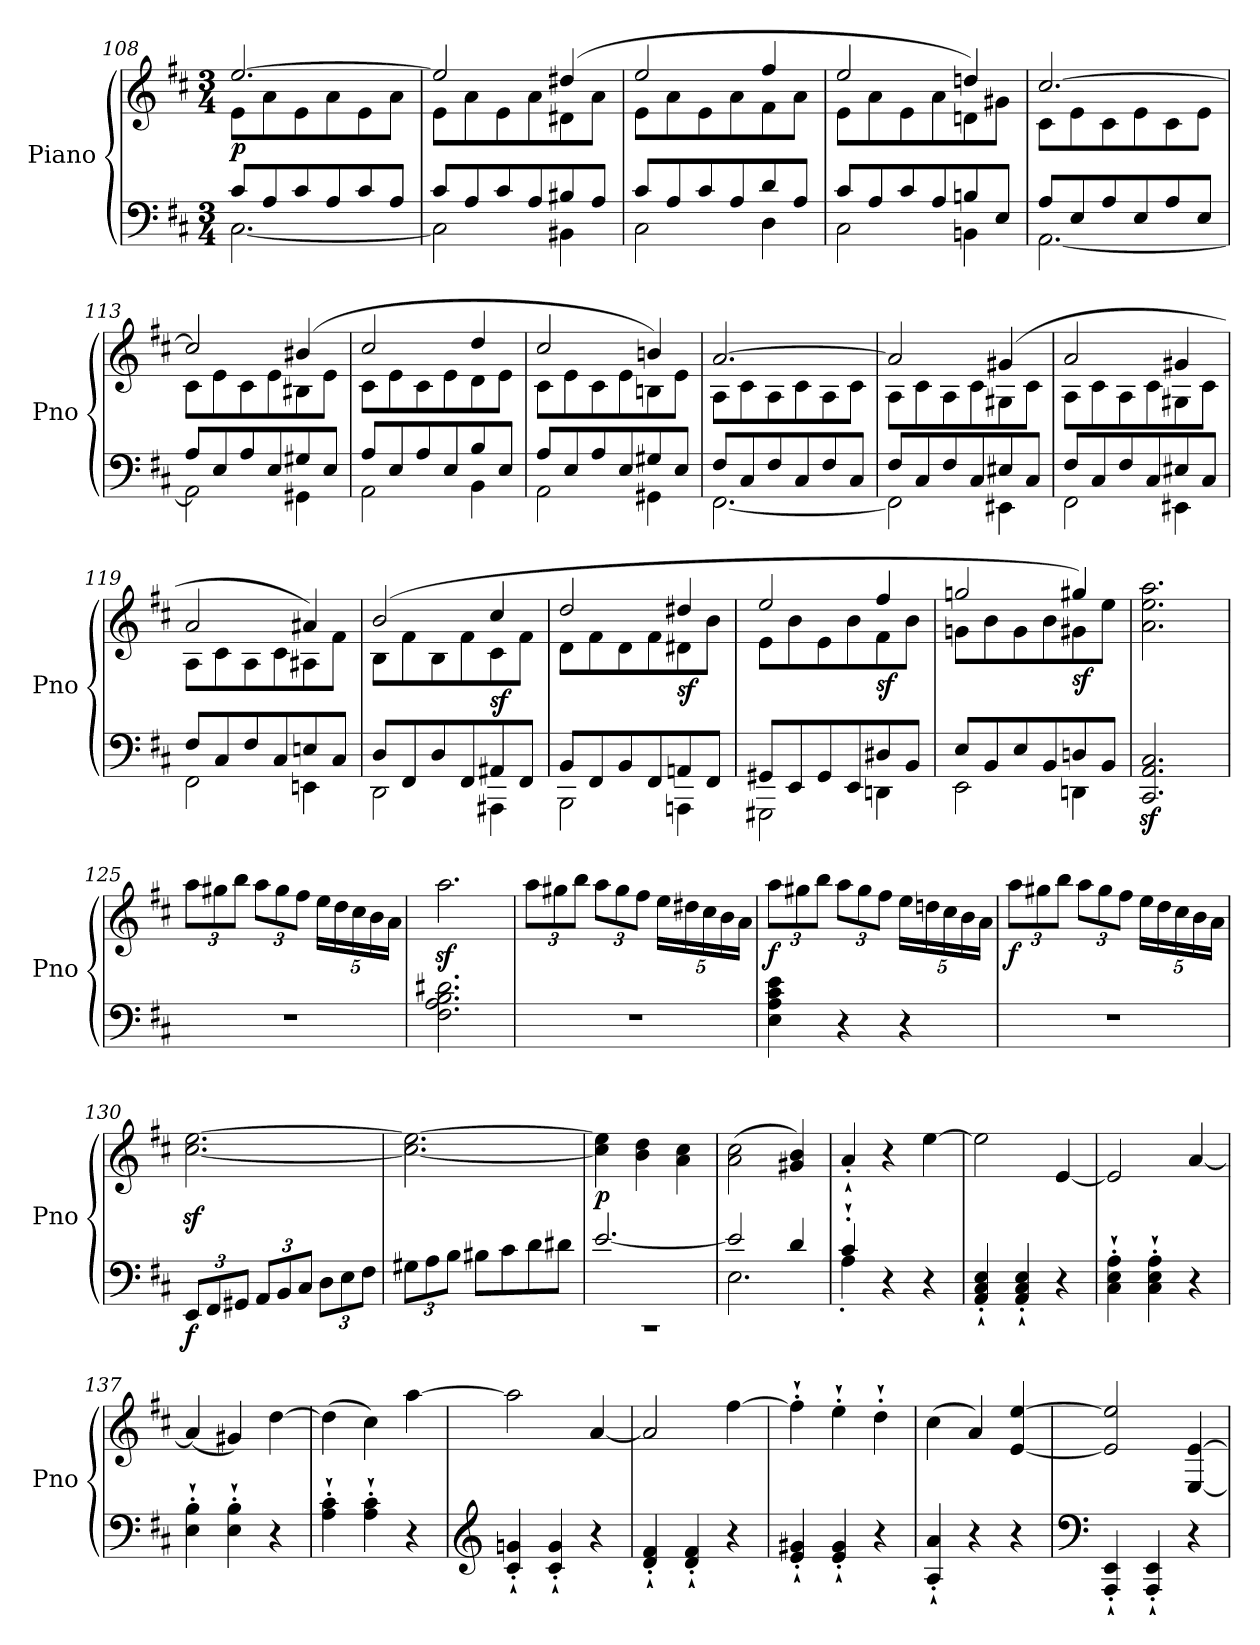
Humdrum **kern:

**kern	**kern	**dynam
*part1	*part1	*part1
*staff2	*staff1	*staff1/2
*I"Piano	*	*
*I'Pno	*	*
*clefF4	*clefG2	*
*k[f#c#]	*k[f#c#]	*
*M3/4	*M3/4	*
=108	=108	=108
*^	*^	*
!	!	!	!	!LO:DY:b
8c#/L	[2.C#\	[2.ee/	8e\L	p
8A/	.	.	8a\	.
8c#/	.	.	8e\	.
8A/	.	.	8a\	.
8c#/	.	.	8e\	.
8A/J	.	.	8a\J	.
=109	=109	=109	=109	=109
8c#/L	2C#\]	2ee/]	8e\L	.
8A/	.	.	8a\	.
8c#/	.	.	8e\	.
8A/	.	.	8a\	.
8B#X/	4BB#X\	(4dd#X/	8d#X\	.
8A/J	.	.	8a\J	.
=110	=110	=110	=110	=110
8c#/L	2C#\	2ee/	8e\L	.
8A/	.	.	8a\	.
8c#/	.	.	8e\	.
8A/	.	.	8a\	.
8d/	4D\	4ff#/	8f#\	.
8A/J	.	.	8a\J	.
!!LO:LB:g=z	!!
=111	=111	=111	=111	=111
8c#/L	2C#\	2ee/	8e\L	.
8A/	.	.	8a\	.
8c#/	.	.	8e\	.
8A/	.	.	8a\	.
8Bn/	4BBn\	4ddn/)	8dn\	.
8E/J	.	.	8g#X\J	.
=112	=112	=112	=112	=112
8A/L	[2.AA\	[2.cc#/	8c#\L	.
8E/	.	.	8e\	.
8A/	.	.	8c#\	.
8E/	.	.	8e\	.
8A/	.	.	8c#\	.
8E/J	.	.	8e\J	.
=113	=113	=113	=113	=113
8A/L	2AA\]	2cc#/]	8c#\L	.
8E/	.	.	8e\	.
8A/	.	.	8c#\	.
8E/	.	.	8e\	.
8G#X/	4GG#X\	(4b#X/	8B#X\	.
8E/J	.	.	8e\J	.
=114	=114	=114	=114	=114
8A/L	2AA\	2cc#/	8c#\L	.
8E/	.	.	8e\	.
8A/	.	.	8c#\	.
8E/	.	.	8e\	.
8B/	4BB\	4dd/	8d\	.
8E/J	.	.	8e\J	.
=115	=115	=115	=115	=115
8A/L	2AA\	2cc#/	8c#\L	.
8E/	.	.	8e\	.
8A/	.	.	8c#\	.
8E/	.	.	8e\	.
8G#X/	4GG#X\	4bn/)	8Bn\	.
8E/J	.	.	8e\J	.
=116	=116	=116	=116	=116
8F#/L	[2.FF#\	[2.a/	8A\L	.
8C#/	.	.	8c#\	.
8F#/	.	.	8A\	.
!	!	!	!	!LO:DY:a
8C#/	.	.	8c#\	other-dynamics
8F#/	.	.	8A\	.
8C#/J	.	.	8c#\J	.
!!LO:PB:g=z	!!
=117	=117	=117	=117	=117
8F#/L	2FF#\]	2a/]	8A\L	.
8C#/	.	.	8c#\	.
8F#/	.	.	8A\	.
8C#/	.	.	8c#\	.
8E#X/	4EE#X\	(4g#X/	8G#X\	.
8C#/J	.	.	8c#\J	.
=118	=118	=118	=118	=118
8F#/L	2FF#\	2a/	8A\L	.
8C#/	.	.	8c#\	.
8F#/	.	.	8A\	.
8C#/	.	.	8c#\	.
8E#X/	4EE#X\	4g#X/	8G#X\	.
8C#/J	.	.	8c#\J	.
=119	=119	=119	=119	=119
8F#/L	2FF#\	2a/	8A\L	.
8C#/	.	.	8c#\	.
8F#/	.	.	8A\	.
8C#/	.	.	8c#\	.
8En/	4EEn\	4a#X/)	8A#X\	.
8C#/J	.	.	8f#\J	.
=120	=120	=120	=120	=120
8D/L	2DD\	(2b/	8B\L	.
8FF#/	.	.	8f#\	.
8D/	.	.	8B\	.
8FF#/	.	.	8f#\	.
!	!	!	!	!LO:DY:b
8AA#X/	4AAA#X\	4cc#/	8c#\	sf
8FF#/J	.	.	8f#\J	.
=121	=121	=121	=121	=121
8BB/L	2BBB\	2dd/	8d\L	.
8FF#/	.	.	8f#\	.
8BB/	.	.	8d\	.
8FF#/	.	.	8f#\	.
!	!	!	!	!LO:DY:b
8AAn/	4AAAn\	4dd#X/	8d#X\	sf
8FF#/J	.	.	8b\J	.
!!LO:LB:g=z	!!
=122	=122	=122	=122	=122
8GG#X/L	2GGG#X\	2ee/	8e\L	.
8EE/	.	.	8b\	.
8GG#/	.	.	8e\	.
8EE/	.	.	8b\	.
!	!	!	!	!LO:DY:b
8D#X/	4DDn\	4ff#/	8f#\	sf
8BB/J	.	.	8b\J	.
!!LO:PB:g=z	!!
=123	=123	=123	=123	=123
8E/L	2EE\	2ggn/	8gn\L	.
8BB/	.	.	8b\	.
8E/	.	.	8g\	.
8BB/	.	.	8b\	.
!	!	!	!	!LO:DY:b
8Dn/	4DDn\	4gg#X/)	8g#X\	sf
8BB/J	.	.	8ee\J	.
*v	*v	*	*	*
*	*v	*v	*
=124	=124	=124
2.CC#/z> 2.AA/z> 2.C#/z>	2.a\ 2.ee\ 2.aa\	.
=125	=125	=125
*	*Xbrackettup	*
2.r	12aa\L	.
.	12gg#X\	.
.	12bb\J	.
.	12aa\L	.
.	12gg#\	.
.	12ff#\J	.
.	20ee\LL	.
.	20dd\	.
.	20cc#\	.
.	20b\	.
.	20a\JJ	.
=126	=126	=126
2.F#\ 2.A\ 2.B\ 2.d#X\	2.aaz<\	.
=127	=127	=127
2.r	12aa\L	.
.	12gg#X\	.
.	12bb\J	.
.	12aa\L	.
.	12gg#\	.
.	12ff#\J	.
.	20ee\LL	.
.	20dd#X\	.
.	20cc#\	.
.	20b\	.
.	20a\JJ	.
!!LO:LB:g=z
=128	=128	=128
!	!	!LO:DY:b
4E\ 4A\ 4c#\ 4e\	12aa\L	f
.	12gg#X\	.
.	12bb\J	.
4r	12aa\L	.
.	12gg#\	.
.	12ff#\J	.
4r	20ee\LL	.
.	20ddn\	.
.	20cc#\	.
.	20b\	.
.	20a\JJ	.
=129	=129	=129
!	!	!LO:DY:b
2.r	12aa\L	f
.	12gg#X\	.
.	12bb\J	.
.	12aa\L	.
.	12gg#\	.
.	12ff#\J	.
.	20ee\LL	.
.	20dd\	.
.	20cc#\	.
.	20b\	.
.	20a\JJ	.
=130	=130	=130
*Xbrackettup	*	*
!	!	!LO:DY:b=2
12EE/L	[2.cc#\z< [2.ee\z<	f
12FF#/	.	.
12GG#X/J	.	.
12AA/L	.	.
12BB/	.	.
12C#/J	.	.
12D\L	.	.
12E\	.	.
12F#\J	.	.
=131	=131	=131
!	!	!LO:DY:b=2
12G#X\L	2.cc#\_ 2.ee\_	other-dynamics
12A\	.	.
12B\J	.	.
8B#X\L	.	.
8c#\	.	.
8d\	.	.
8d#X\J	.	.
!!LO:LB:g=z
=132	=132	=132
*^	*	*
!	!	!	!LO:DY:b
2.rCC	[2.e/	4cc#\] 4ee\]	p
.	.	4b\ 4dd\	.
.	.	4a\ 4cc#\	.
!!LO:LB:g=z
=133	=133	=133	=133
2.E\	2e/]	(2a\ 2cc#\	.
.	4d/	4g#X/ 4b/)	.
=134	=134	=134	=134
4c#'`/	4A'\	4a'`/	.
4r	2ryy	4r	.
4r	.	[4ee\	.
*v	*v	*	*
=135	=135	=135
4AA/'` 4C#/'` 4E/'`	2ee\]	.
4AA/'` 4C#/'` 4E/'`	.	.
4r	[4e/	.
=136	=136	=136
4C#\'` 4E\'` 4A\'`	2e/]	.
4C#\'` 4E\'` 4A\'`	.	.
4r	[4a/	.
=137	=137	=137
4E\'` 4B\'`	(4a/]	.
4E\'` 4B\'`	4g#X/)	.
4r	[4dd\	.
=138	=138	=138
4A\'` 4c#\'`	(4dd\]	.
4A\'` 4c#\'`	4cc#\)	.
4r	[4aa\	.
=139	=139	=139
*clefG2	*	*
4c#/'` 4gn/'`	2aa\]	.
4c#/'` 4g/'`	.	.
4r	[4a/	.
=140	=140	=140
4d/'` 4f#/'`	2a/]	.
4d/'` 4f#/'`	.	.
4r	[4ff#\	.
!!LO:LB:g=z
=141	=141	=141
4e/'` 4g#X/'`	4ff#'`\]	.
4e/'` 4g#/'`	4ee'`\	.
4r	4dd'`\	.
=142	=142	=142
4A/'` 4a/'`	(4cc#\	.
4r	4a/)	.
4r	[4e/ [4ee/	.
=143	=143	=143
*clefF4	*	*
4AAA/'` 4EE/'`	2e/] 2ee/]	.
4AAA/'` 4EE/'`	.	.
4r	[4E/ [4e/	.
=	=	=
*-	*-	*-
